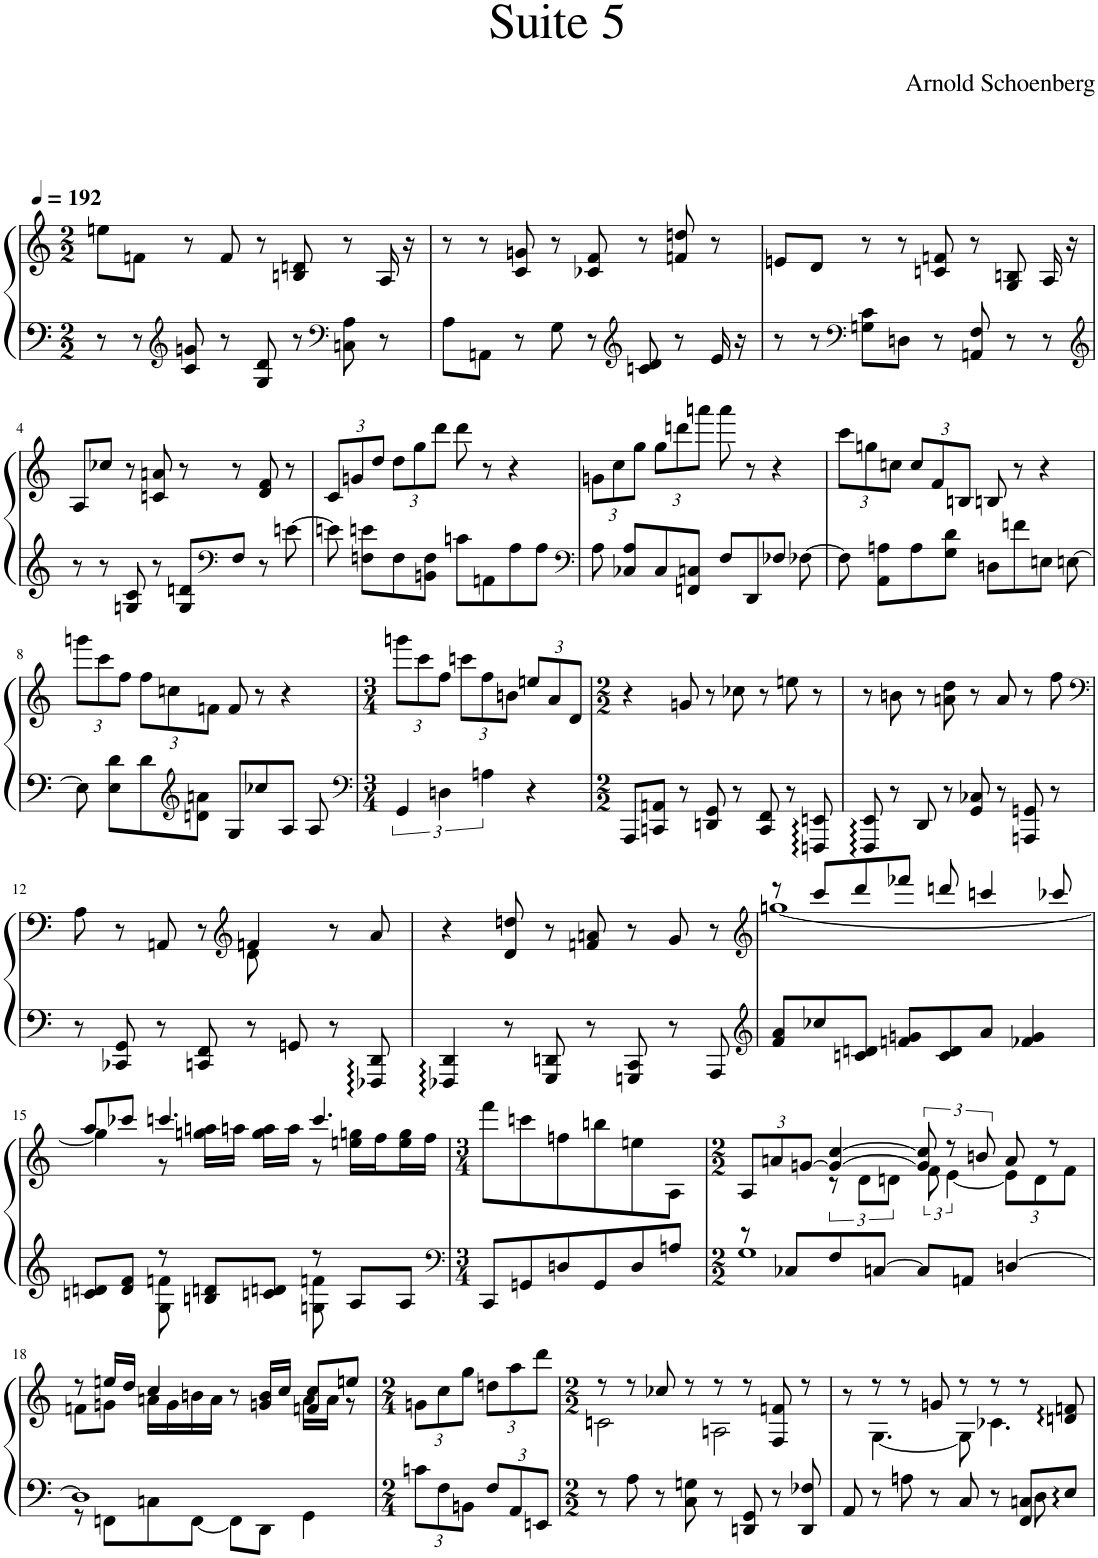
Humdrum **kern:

**kern	**kern
*part1	*part1
*staff2	*staff1
*I"Piano	*
*I'Pno.	*
*clefF4	*clefG2
*k[]	*k[]
*M2/2	*M2/2
*MM192	*MM192
=1	=1
8r	8een\L
8r	8fn\J
*clefG2	*
8c/ 8gn/	8r
8r	8f/
8G/ 8d/	8r
8r	8Bn/ 8dn/
*clefF4	*
8Cn\ 8A\	8r
8r	16A/
.	16r
=2	=2
8A\L	8r
8AAn\J	8r
8r	8c/ 8gn/
8G\	8r
8r	8c-X/ 8f/
*clefG2	*
8cn/ 8d/	8r
8r	8fn/ 8ddn/
16e/	8r
16r	.
=3	=3
8r	8en/L
8r	8d/J
*clefF4	*
8Gn\ 8c\L	8r
8Dn\J	8r
8r	8cn/ 8fn/
8AAn/ 8F/	8r
8r	8G/ 8Bn/
8r	16A/
.	16r
!!LO:LB:g=z
=4	=4
*clefG2	*
8r	8A/L
8r	8cc-X/J
8Gn/ 8c/	8r
8r	8cn/ 8an/
8G/ 8dn/L	8r
*clefF4	*
8F/J	8r
8r	8d/ 8f/
[8en\	8r
=5	=5
*	*Xbrackettup
8en\]	12c/L
.	12gn/
8Fn\ 8en\L	.
.	12dd/J
8F\	12dd\L
.	12gg\
8BBn\ 8F\J	.
.	12ddd\J
8cn\L	8ddd\
8AAn\	8r
8A\	4r
8A\J	.
=6	=6
*clefF4	*
8A\	12gn\L
.	12cc\
8C-X/ 8A/L	.
.	12gg\J
8C-/	12gg\L
.	12dddn\
8FFn/ 8Cn/J	.
.	12aaan\J
8F/L	8aaa\
8DD/	8r
8F-X/J	4r
[8F-X\	.
=7	=7
8F-\]	12ccc\L
.	12ggn\
8AA\ 8An\L	.
.	12ccn\J
8A\	12cc/L
.	12f/
8G\ 8d\J	.
.	12Bn/J
8Dn\L	8Bn/
8fn\	8r
8En\J	4r
[8En\	.
!!LO:LB:g=z
=8	=8
8E\]	12gggn\L
.	12ccc\
8E\ 8d\L	.
.	12ff\J
8d\	12ff\L
.	12ccn\
*clefG2	*
8dn\ 8an\J	.
.	12fn\J
8G/L	8f/
8cc-X/	8r
8A/J	4r
8A/	.
=9	=9
*clefF4	*
*M3/4	*M3/4
6GG/	12gggn\L
.	12ccc\
6Dn\	12ff\J
.	12cccn\L
6An\	12ff\
.	12bn\J
4r	12een/L
.	12a/
.	12d/J
=10	=10
*M2/2	*M2/2
8AAA/L	4r
8CCn/ 8AAn/J	.
8r	8gn/
8DDn/ 8GG/	8r
8r	8cc-X\
8CC/ 8FF/	8r
8r	8een\
8FFFn/ 8EEn/	8r
=11	=11
8FFF/ 8EE/	8r
8r	8bn\
8DD/	8r
8r	8an\ 8dd\
8GG/ 8C-X/	8r
8r	8a/
8AAAn/ 8GGn/	8r
8r	8ff\
!!LO:LB:g=z
=12	=12
*	*clefF4
*	*^
8r	8A\	2ryy
8CC-X/ 8GG/	8r	.
8r	8AAn/	.
8CCn/ 8FF/	8r	.
*	*clefG2	*
8r	4fn/	8d\
8GGn/	.	4.ryy
8r	8r	.
8FFF-X/ 8DD/	8a/	.
*	*v	*v
=13	=13
4FFF-X/ 4DD/	4r
8r	8d/ 8ddn/
8GGG/ 8DDn/	8r
8r	8fn/ 8an/
8GGGn/ 8CC/	8r
8r	8g/
8AAA/	8r
=14	=14
*clefG2	*clefG2
*	*^
8f/ 8a/L	8r	[1ggn
8cc-X/	8ccc/L	.
8cn/ 8dn/J	8ddd/	.
8fn/ 8gn/L	8fff-X/J	.
8c/ 8d/	8dddn/	.
8a/J	4cccn/	.
4f-X/ 4g/	.	.
.	8ccc-X/	.
!!LO:LB:g=z	!!
=15	=15	=15
*^	*	*
8cn/ 8dn/L	4ryy	8aa/L	4gg\]
8d/ 8f/J	.	8ccc-X/J	.
8r	8G\ 8fn\	4.cccn/	8r
8Bn/ 8dn/L	4ryy	.	16ggn\ 16aan\LL
.	.	.	16aan\JJ
8cn/ 8dn/J	.	.	16gg\ 16aa\LL
.	.	.	16aa\JJ
8r	8Gn\ 8fn\	4.ccc/	8r
8A/L	4ryy	.	16een\ 16ggn\LL
.	.	.	16ff\J
8A/J	.	.	16ee\ 16gg\L
.	.	.	16ff\JJ
*v	*v	*	*
*	*v	*v
=16	=16
*clefF4	*
*M3/4	*M3/4
8CC/L	8fff\L
8GGn/	8cccn\
8Dn/	8ffn\
8GG/	8bbn\
8D/	8een\
8An/J	8A\J
=17	=17
*M2/2	*M2/2
*^	*^
8r	1G	12A/L	4ryy
.	.	12an/	.
8C-X/L	.	.	.
.	.	[12gn/J	.
*	*	*	*brackettup
8F/	.	4g/_ [4cc/	12r
.	.	.	12d\L
[8Cn/J	.	.	.
.	.	.	12dn\J
8C/L]	.	12g/] 12cc/]	12f\
.	.	12r	[4e\
8AAn/J	.	.	.
.	.	12bn/	.
[4Dn/	.	8a/	.
.	.	.	12d\
.	.	8r	.
.	.	.	12f\J
!!LO:LB:g=z	!!
=18	=18	=18	=18
1D]	8r	8r	8fn\L
.	8FFn\L	16een/LL	8gn\J
.	.	16dd/JJ	.
.	8Cn\	4cc/	16an\LL
.	.	.	16g\
.	[8FF\J	.	16bn\
.	.	.	16a\JJ
.	8FF\L]	8r	4ryy
.	8DD\J	16gn/ 16b/LL	.
.	.	16cc/JJ	.
.	4GG\	8fn/ 8cc/L	16a\LL
.	.	.	16a\JJ
.	.	8een/J	8r
*v	*v	*	*
*	*v	*v
=19	=19
*M2/4	*M2/4
*Xbrackettup	*Xbrackettup
12cn\L	12gn\L
12F\	12cc\
12BBn\J	12gg\J
12F/L	12ddn\L
12AA/	12aa\
12EEn/J	12ddd\J
=20	=20
*M2/2	*M2/2
*	*^
8r	8r	2cn\
8A\	8r	.
8r	8cc-X/	.
8C\ 8Gn\	8r	.
8r	8r	2An\
8DDn/ 8GG/	8r	.
8r	8F/ 8fn/	.
8DD/ 8F-X/	8r	.
=21	=21	=21
*^	*	*
8AA/	2.ryy	8r	8ryy
8r	.	8r	[4.G\
8An\	.	8r	.
8r	.	8gn/	.
8C/	.	8r	8G\]
8r	.	8r	4.c-X\
8FF/ 8Cn/L	8D\	8r	.
8E:/J	8ryy	8dn/ 8fn/	.
*v	*v	*	*
*	*v	*v
=	=
*-	*-
